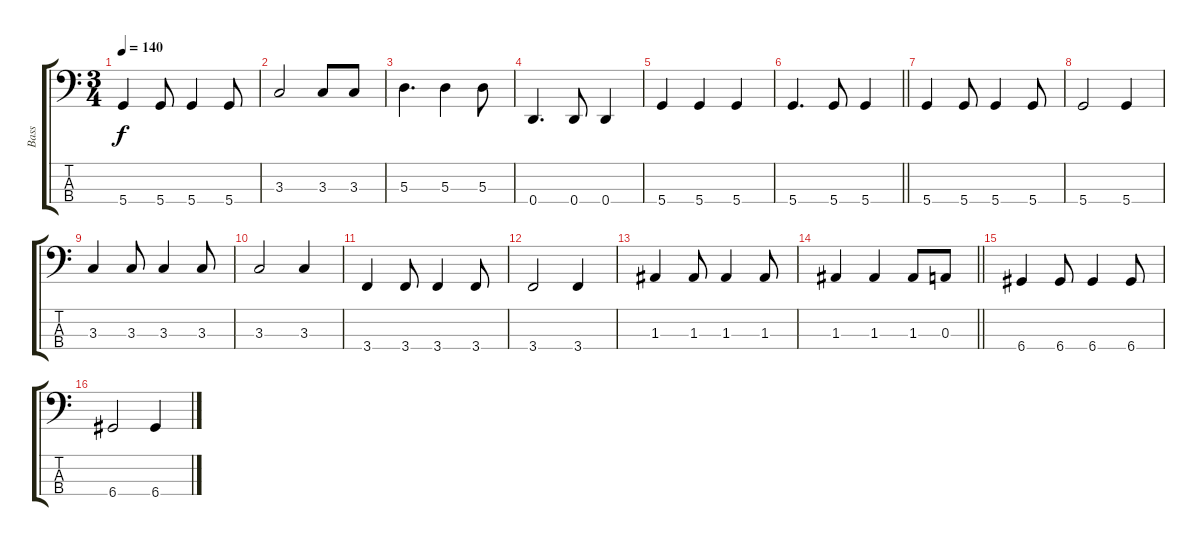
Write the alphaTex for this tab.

\track ("Bass" "Bass") {instrument electricbasspick}
\staff {score tabs}
\tuning (G2 D2 A1 D1) {hide}
\ts (3 4)
\tempo 140
\clef f4
\ks c
5.4.4{dy f} 5.4.8 5.4.4 5.4.8 |
3.3.2 3.3.8 3.3.8 |
5.3.4{d} 5.3.4 5.3.8 |
0.4.4{d} 0.4.8 0.4.4 |
5.4.4 5.4.4 5.4.4 |
\barLineRight lightlight
5.4.4{d} 5.4.8 5.4.4 |
5.4.4 5.4.8 5.4.4 5.4.8 |
5.4.2 5.4.4 |
3.3.4 3.3.8 3.3.4 3.3.8 |
3.3.2 3.3.4 |
3.4.4 3.4.8 3.4.4 3.4.8 |
3.4.2 3.4.4 |
1.3.4 1.3.8 1.3.4 1.3.8 |
\barLineRight lightlight
1.3.4 1.3.4 1.3.8 0.3.8 |
6.4.4 6.4.8 6.4.4 6.4.8 |
6.4.2 6.4.4
